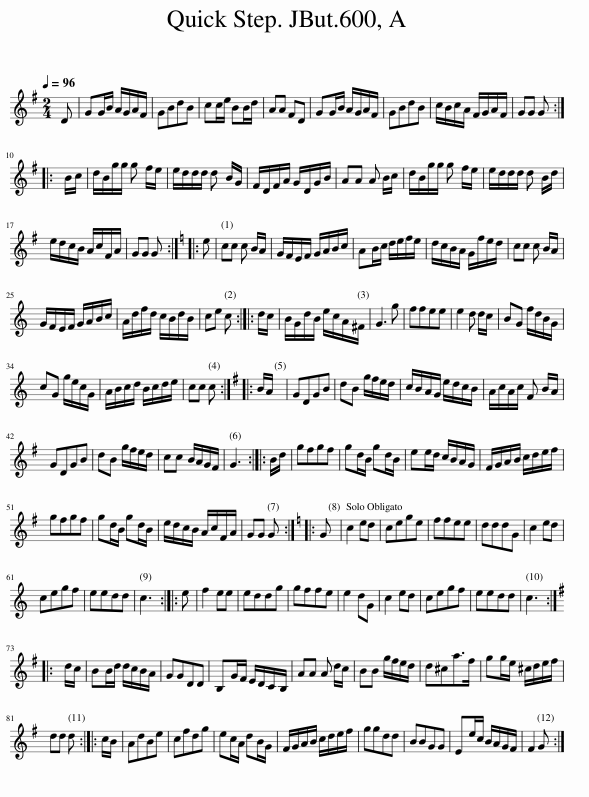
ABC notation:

X:1
L:1/8
Q:1/4=96
M:2/4
I:linebreak $
K:G
V:1 treble
V:1
 D | GG/B/ A/G/A/F/ | GBdB | cc/e/ BB/d/ | AA FD | %5
 GG/B/ A/G/A/F/ | GBdB | c/B/c/A/ F/G/A/F/ | GG G ::$ B/c/ | %10
 d/B/g/g/ g f/e/ | e/d/d/d/ d B/G/ | F/D/F/A/ G/D/G/B/ | AA A B/c/ | d/B/g/g/ g f/e/ | %15
 e/d/d/d/ d B/d/ |$ e/d/c/B/ A/c/F/A/ | GG G ::[K:C] e | cc c B/A/ | %20
 G/F/E/F/ G/A/B/c/ | AB/c/ d/e/f/e/ | d/c/B/A/ G/f/e/d/ | cc c B/A/ |$ G/F/E/F/ G/A/B/c/ | %25
 A/d/f/d/ c/B/d/B/ | ce c :: d/c/ | B/G/d/B/ e/c/A/^F/ | G3 g | %30
 ffee | e2 d d/c/ | BG f/d/B/G/ |$ cG g/e/c/G/ | A/B/c/d/ B/c/d/e/ | %35
 cc c ::[K:G] B/A/ | GDGB | dB g/f/e/d/ | c/B/A/G/ e/d/c/B/ | %40
 A/c/A/c/ F B/A/ |$ GDGB | dB g/f/e/d/ | cc B/A/G/F/ | G3 :: %45
 B/d/ | gfgf | gd/B/ gd/B/ | ee/d/ c/B/A/G/ | F/G/A/B/ c/d/e/f/ |$ %50
 gfgf | gd/B/ gd/B/ | e/d/c/B/ A/c/F/A/ | GG G ::[K:C] G | %55
 c2 ed | cege | ffee | dddG | c2 ed |$ %60
 cegf | eedd | c3 :: e | f2 ee | %65
 eddg | gffe | e2 dG | c2 ed | cegf | %70
 eedd | c3 ::$[K:G] d/c/ | BB/d/ d/c/B/A/ | GGDD | %75
 B,G/F/ E/D/C/B,/ | AA A d/c/ | BB g/f/e/d/ | d^ca>f | gg/e/ ^c/d/e/f/ |$ %80
 dd d :: c/B/ | AdBe | cfdg | ec/A/ dB/G/ | %85
 F/G/A/B/ c/d/e/f/ | ggdd | BBGG | Ee/c/ B/A/G/F/ | F2 G :| %90
